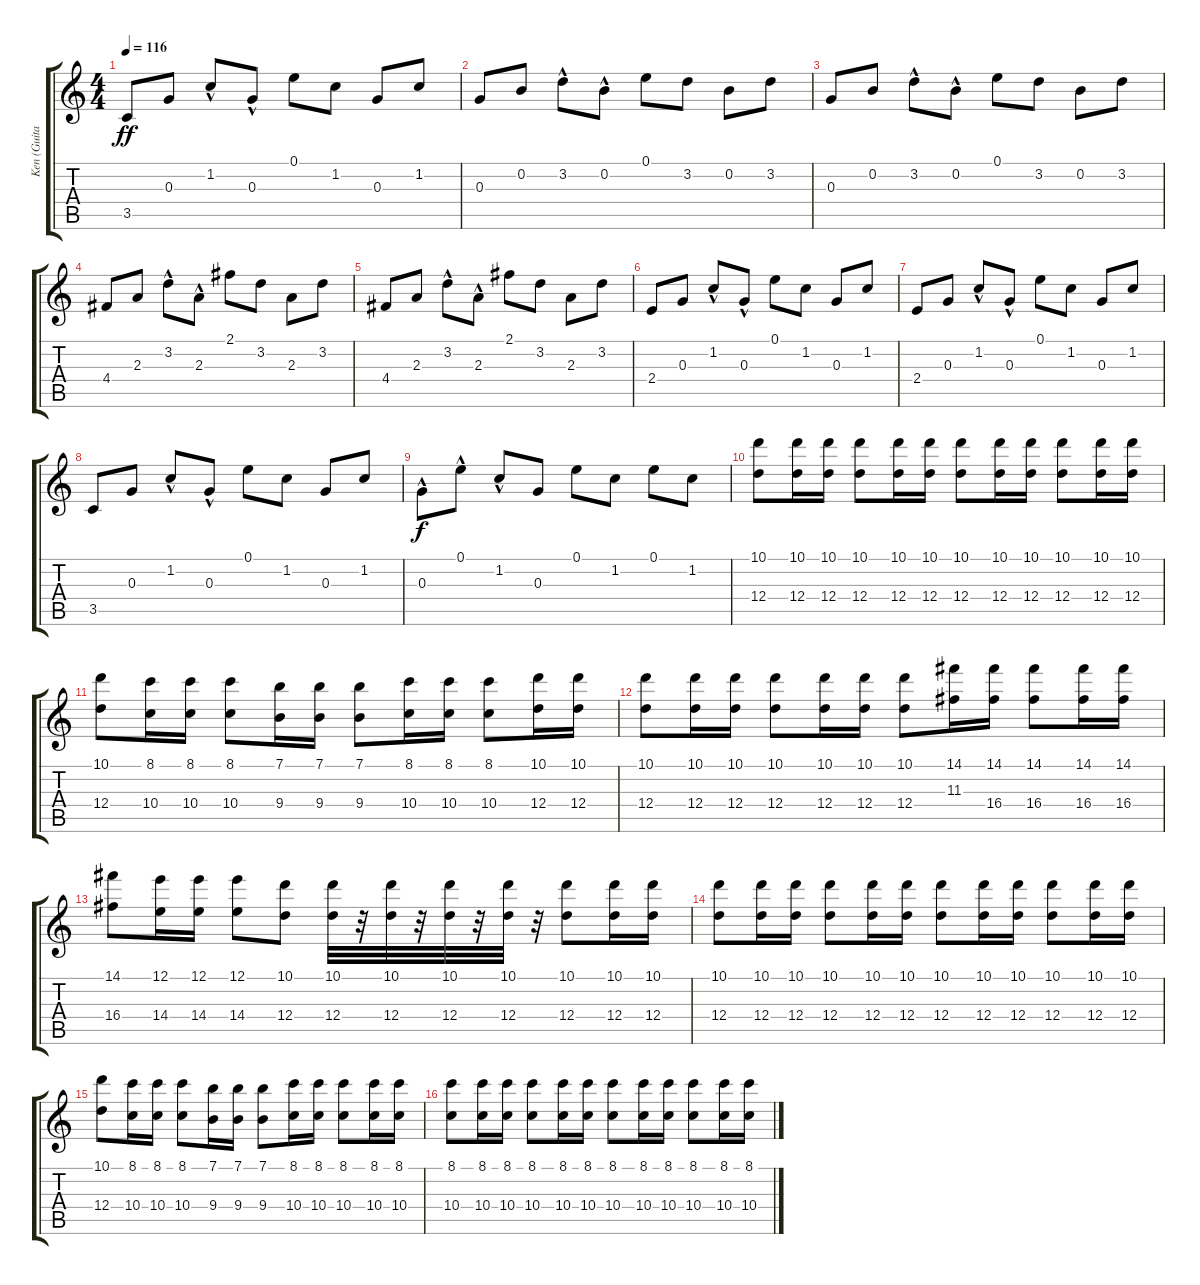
\track ("Ken (Guitar)" "Ken (Guita") {instrument distortionguitar}
\staff {score tabs}
\tuning (E4 B3 G3 D3 A2 E2) {hide}
\ts (4 4)
\tempo 116
\clef g2
\ks c
3.5.8{dy ff} 0.3.8 1.2{hac}.8 0.3{hac}.8 0.1.8 1.2.8 0.3.8 1.2.8 |
0.3.8 0.2.8 3.2{hac}.8 0.2{hac}.8 0.1.8 3.2.8 0.2.8 3.2.8 |
0.3.8 0.2.8 3.2{hac}.8 0.2{hac}.8 0.1.8 3.2.8 0.2.8 3.2.8 |
4.4.8 2.3.8 3.2{hac}.8 2.3{hac}.8 2.1.8 3.2.8 2.3.8 3.2.8 |
4.4.8 2.3.8 3.2{hac}.8 2.3{hac}.8 2.1.8 3.2.8 2.3.8 3.2.8 |
2.4.8 0.3.8 1.2{hac}.8 0.3{hac}.8 0.1.8 1.2.8 0.3.8 1.2.8 |
2.4.8 0.3.8 1.2{hac}.8 0.3{hac}.8 0.1.8 1.2.8 0.3.8 1.2.8 |
3.5.8 0.3.8 1.2{hac}.8 0.3{hac}.8 0.1.8 1.2.8 0.3.8 1.2.8 |
0.3{hac}.8{dy f} 0.1{hac}.8 1.2{hac}.8 0.3.8 0.1.8 1.2.8 0.1.8 1.2.8 |
(10.1 12.4).8{volume 11 instrument distortionguitar} (10.1 12.4).16 (10.1 12.4).16 (10.1 12.4).8 (10.1 12.4).16 (10.1 12.4).16 (10.1 12.4).8 (10.1 12.4).16 (10.1 12.4).16 (10.1 12.4).8 (10.1 12.4).16 (10.1 12.4).16 |
(10.1 12.4).8 (8.1 10.4).16 (8.1 10.4).16 (8.1 10.4).8 (7.1 9.4).16 (7.1 9.4).16 (7.1 9.4).8 (8.1 10.4).16 (8.1 10.4).16 (8.1 10.4).8 (10.1 12.4).16 (10.1 12.4).16 |
(10.1 12.4).8 (10.1 12.4).16 (10.1 12.4).16 (10.1 12.4).8 (10.1 12.4).16 (10.1 12.4).16 (10.1 12.4).8 (14.1 11.3).16 (14.1 16.4).16 (14.1 16.4).8 (14.1 16.4).16 (14.1 16.4).16 |
(14.1 16.4).8 (12.1 14.4).16 (12.1 14.4).16 (12.1 14.4).8 (10.1 12.4).8 (10.1 12.4).32 r.32 (10.1 12.4).32 r.32 (10.1 12.4).32 r.32 (10.1 12.4).32 r.32 (10.1 12.4).8 (10.1 12.4).16 (10.1 12.4).16 |
(10.1 12.4).8 (10.1 12.4).16 (10.1 12.4).16 (10.1 12.4).8 (10.1 12.4).16 (10.1 12.4).16 (10.1 12.4).8 (10.1 12.4).16 (10.1 12.4).16 (10.1 12.4).8 (10.1 12.4).16 (10.1 12.4).16 |
(10.1 12.4).8 (8.1 10.4).16 (8.1 10.4).16 (8.1 10.4).8 (7.1 9.4).16 (7.1 9.4).16 (7.1 9.4).8 (8.1 10.4).16 (8.1 10.4).16 (8.1 10.4).8 (8.1 10.4).16 (8.1 10.4).16 |
(8.1 10.4).8 (8.1 10.4).16 (8.1 10.4).16 (8.1 10.4).8 (8.1 10.4).16 (8.1 10.4).16 (8.1 10.4).8 (8.1 10.4).16 (8.1 10.4).16 (8.1 10.4).8 (8.1 10.4).16 (8.1 10.4).16
